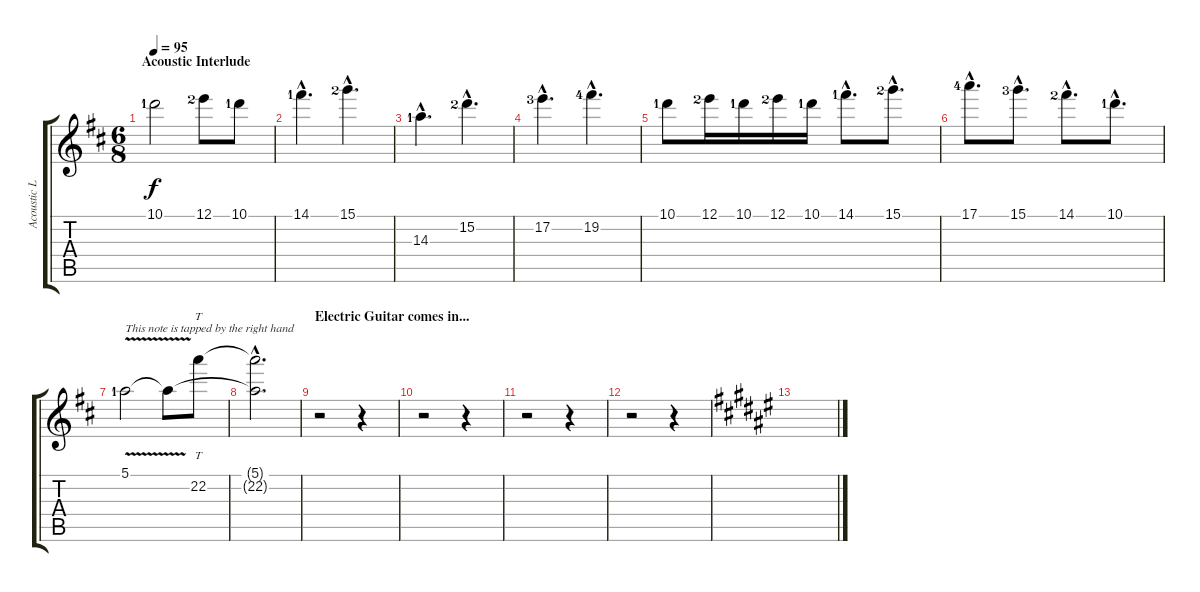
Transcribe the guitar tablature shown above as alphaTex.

\track ("Acoustic Lead Guitar" "Acoustic L") {instrument acousticguitarnylon}
\staff {score tabs}
\tuning (E4 B3 G3 D3 A2 E2) {hide}
\ts (6 8)
\section ("" "Acoustic Interlude")
\tempo 95
\clef g2
\ks d
10.1{lf 2}.2{dy f volume 16} 12.1{lf 3}.8 10.1{lf 2}.8 |
14.1{hac lf 2}.4{d} 15.1{hac lf 3}.4{d} |
14.3{hac lf 2}.4{d} 15.2{hac lf 3}.4{d} |
17.2{hac lf 4}.4{d} 19.2{hac lf 5}.4{d} |
10.1{lf 2}.8 12.1{lf 3}.16 10.1{lf 2}.16 12.1{lf 3}.16 10.1{lf 2}.16 14.1{hac lf 2}.8{d} 15.1{hac lf 3}.8{d} |
17.1{hac lf 5}.8{d} 15.1{hac lf 4}.8{d} 14.1{hac lf 3}.8{d} 10.1{hac lf 2}.8{d} |
5.1{v lf 2}.2{txt "This note is tapped by the right hand"} 5.1{t}.8 22.2.8{tt} |
(5.1{hac t} 22.2{hac t}).2{d} |
\section ("" "Electric Guitar comes in...")
r.2 r.4 |
r.2 r.4 |
r.2 r.4 |
r.2 r.4 |
\ks d#minor
